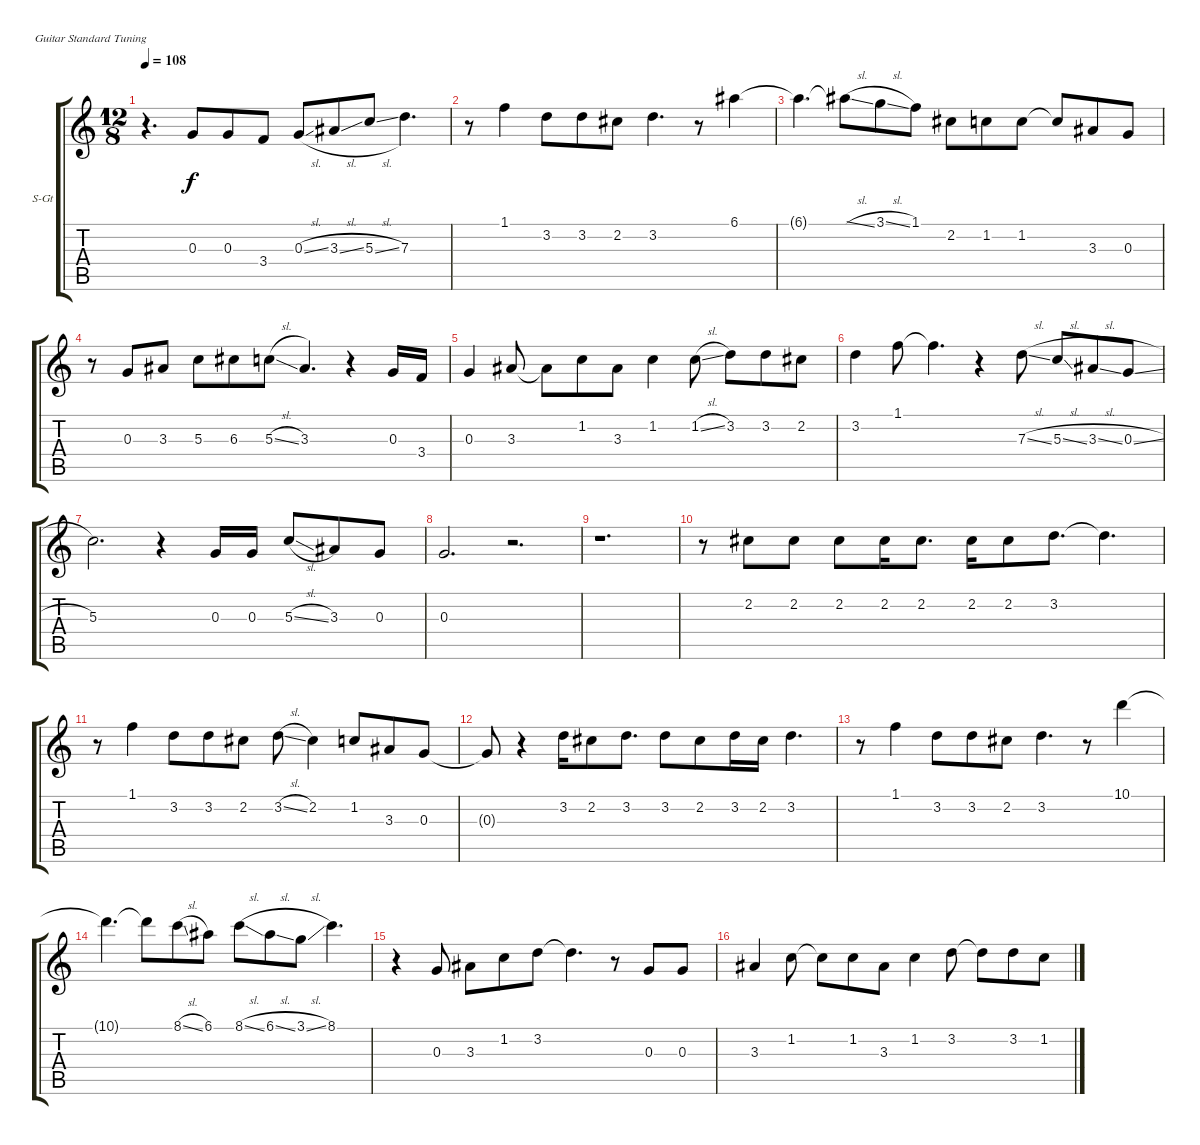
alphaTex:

\defaultSystemsLayout 4
\bracketExtendMode groupsimilarinstruments
\firstSystemTrackNameOrientation horizontal
\otherSystemsTrackNameOrientation horizontal
\track ("Steel Guitar" "S-Gt") {instrument acousticguitarsteel}
\staff {score tabs}
\tuning (E4 B3 G3 D3 A2 E2)
\ts (12 8)
\tempo 108
\clef g2
\ks c
r.4{d dy f} 0.3.8 0.3.8 3.4.8 0.3{sl}.8 3.3{sl}.8 5.3{sl}.8 7.3.4{d} |
r.8 1.1.4 3.2.8 3.2.8 2.2.8 3.2.4{d} r.8 6.1.4 |
6.1{t}.4{d} 6.1{sl t}.8 3.1{sl}.8 1.1.8 2.2.8 1.2.8 1.2.8 1.2{t}.8 3.3.8 0.3.8 |
r.8 0.3.8 3.3.8 5.3.8 6.3.8 5.3{sl}.8 3.3.4{d} r.4 0.3.16 3.4.16 |
0.3.4 3.3.8 3.3{t}.8 1.2.8 3.3.8 1.2.4 1.2{sl}.8 3.2.8 3.2.8 2.2.8 |
3.2.4 1.1.8 1.1{t}.4{d} r.4 7.3{sl}.8 5.3{sl}.8 3.3{sl}.8 0.3{sl}.8 |
5.3.2{d} r.4 0.3.16 0.3.16 5.3{sl}.8 3.3.8 0.3.8 |
0.3.2{d} r.2{d} |
r.1{d} |
r.8 2.2.8 2.2.8 2.2.8 2.2.16 2.2.8{d} 2.2.16 2.2.8 3.2.8{d} 3.2{t}.4{d} |
r.8 1.1.4 3.2.8 3.2.8 2.2.8 3.2{sl}.8 2.2.4 1.2.8 3.3.8 0.3.8 |
0.3{t}.8 r.4 3.2.16 2.2.8 3.2.8{d} 3.2.8 2.2.8 3.2.16 2.2.16 3.2.4{d} |
r.8 1.1.4 3.2.8 3.2.8 2.2.8 3.2.4{d} r.8 10.1.4 |
10.1{t}.4{d} 10.1{t}.8 8.1{sl}.8 6.1.8 8.1{sl}.8 6.1{sl}.8 3.1{sl}.8 8.1.4{d} |
r.4 0.3.8 3.3.8 1.2.8 3.2.8 3.2{t}.4{d} r.8 0.3.8 0.3.8 |
3.3.4 1.2.8 1.2{t}.8 1.2.8 3.3.8 1.2.4 3.2.8 3.2{t}.8 3.2.8 1.2.8
